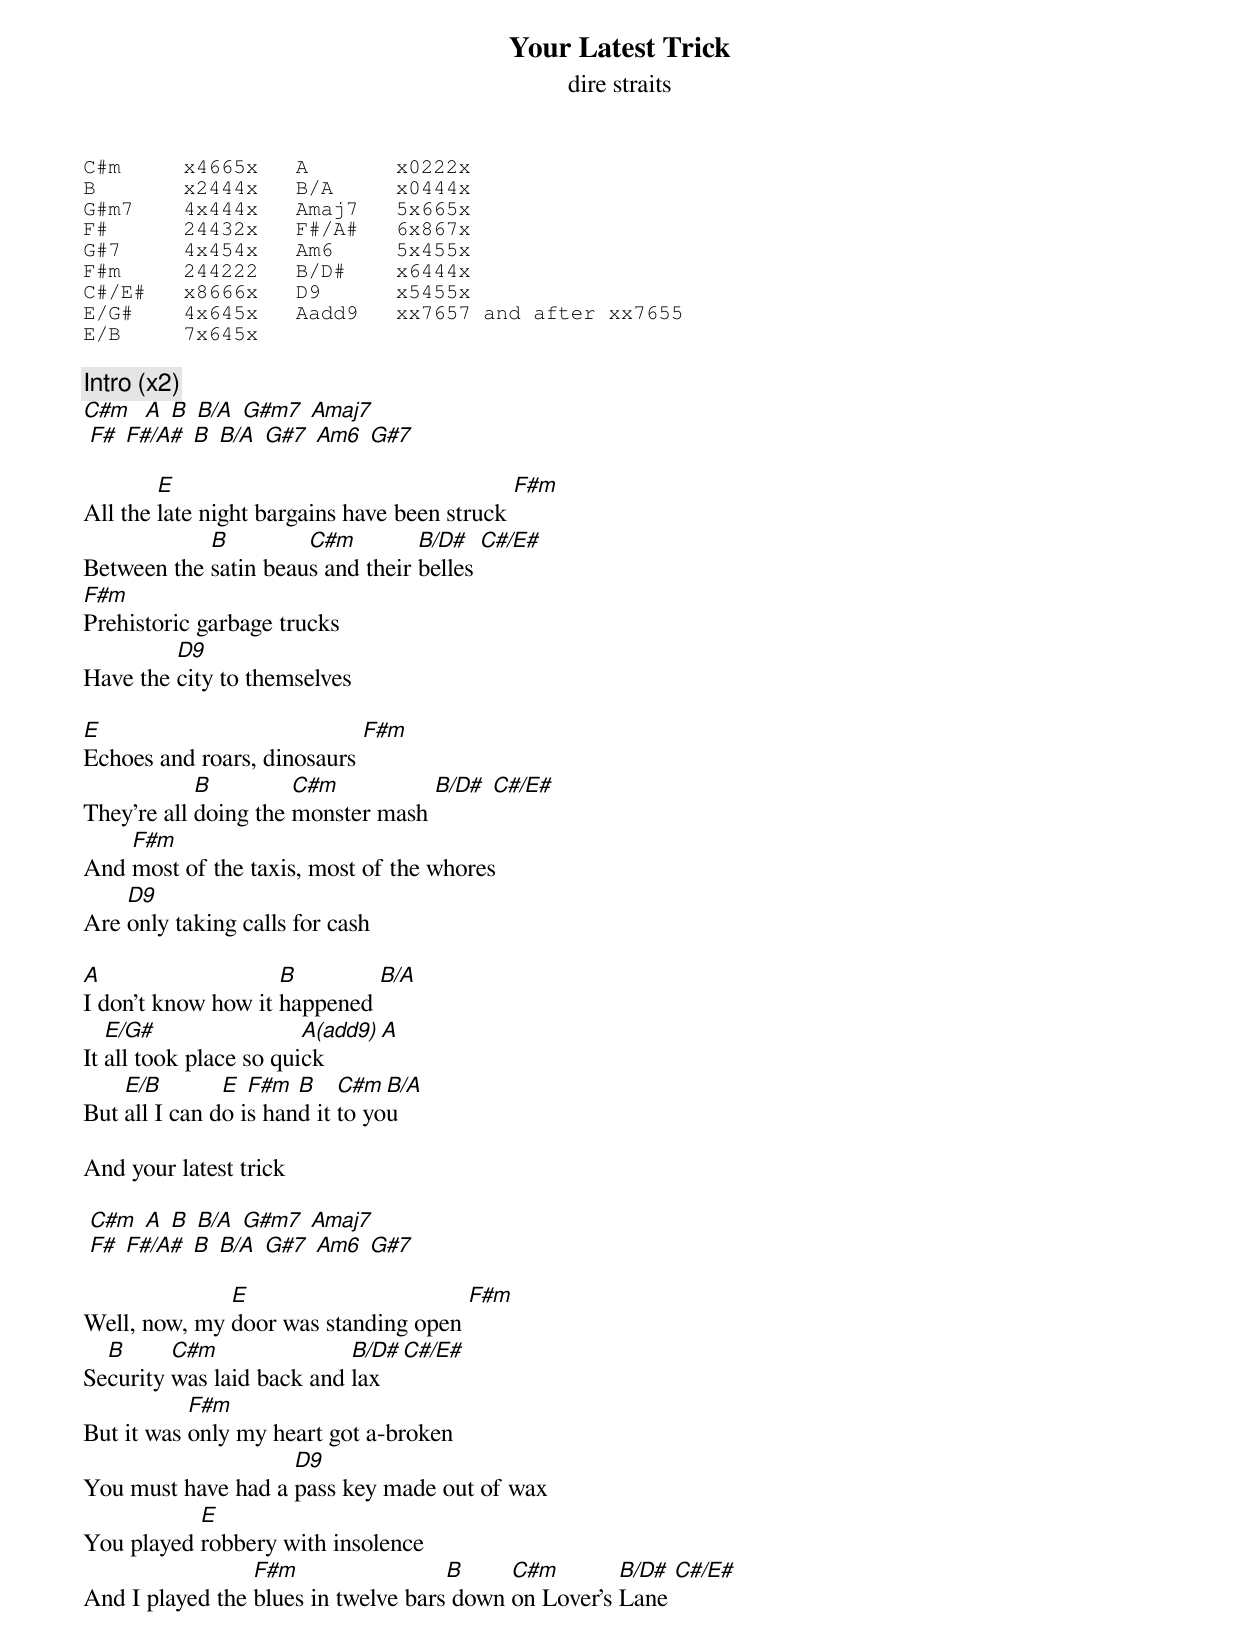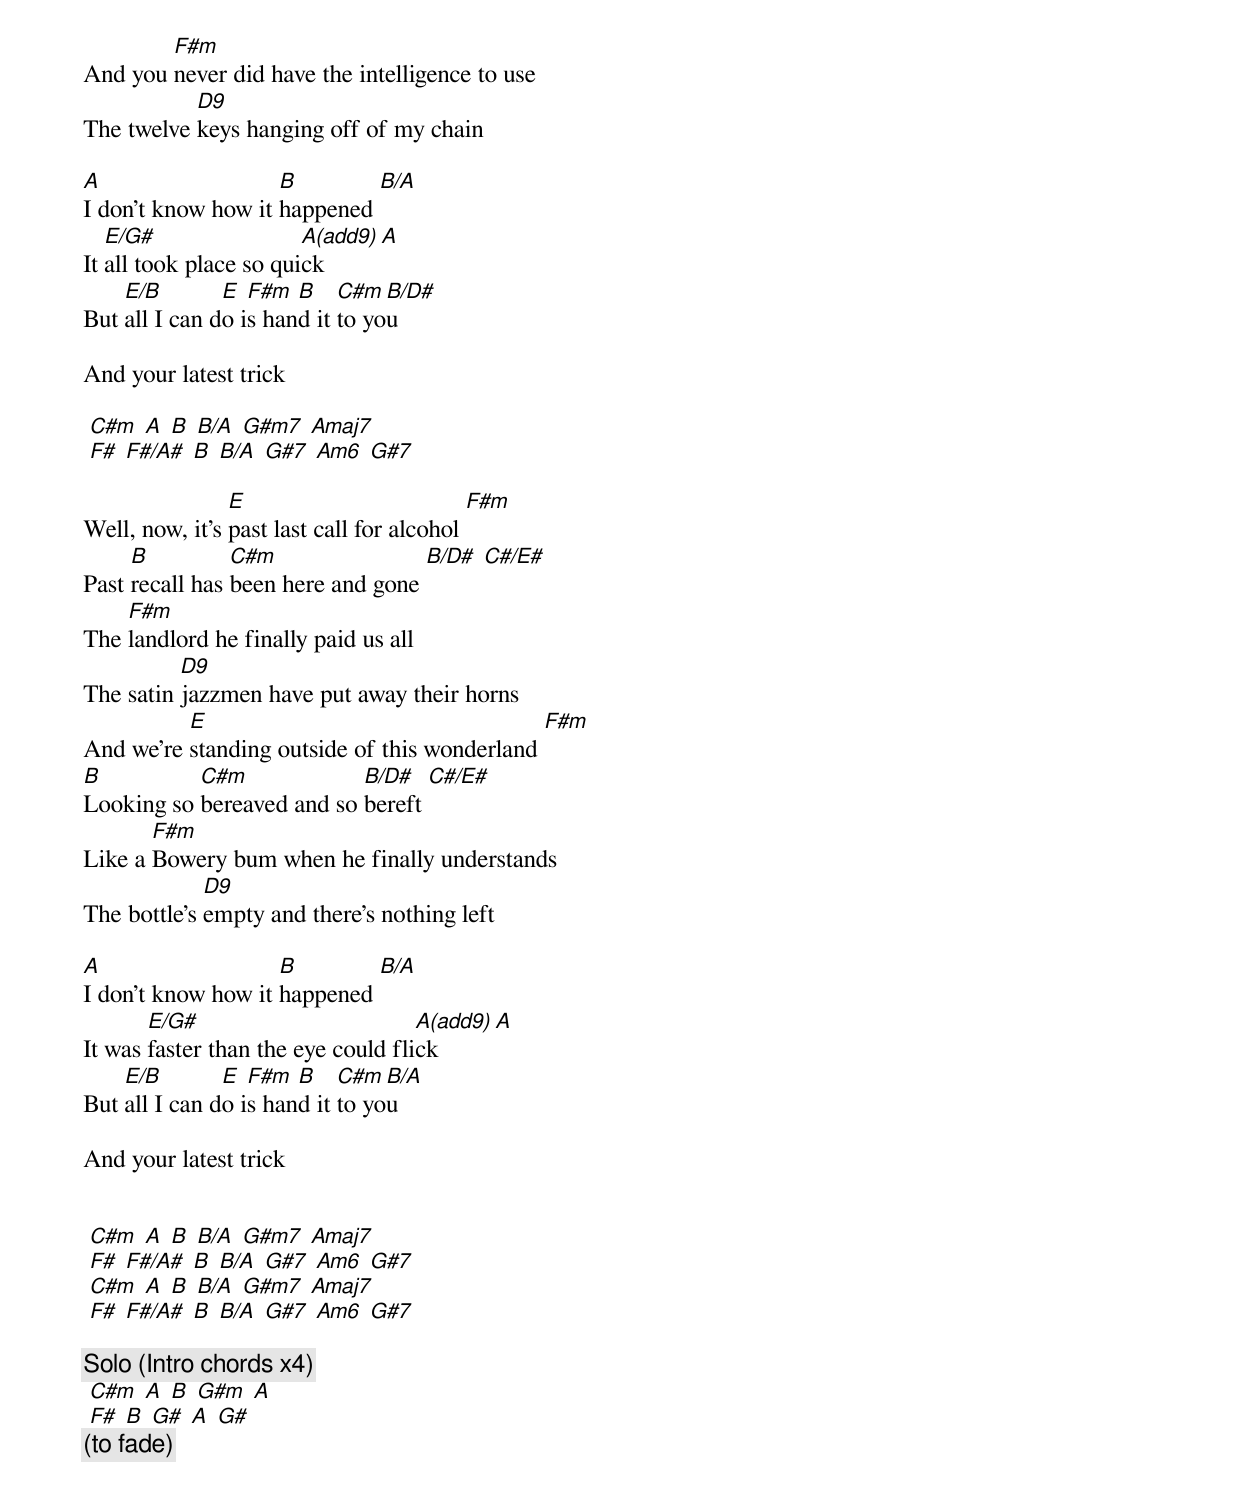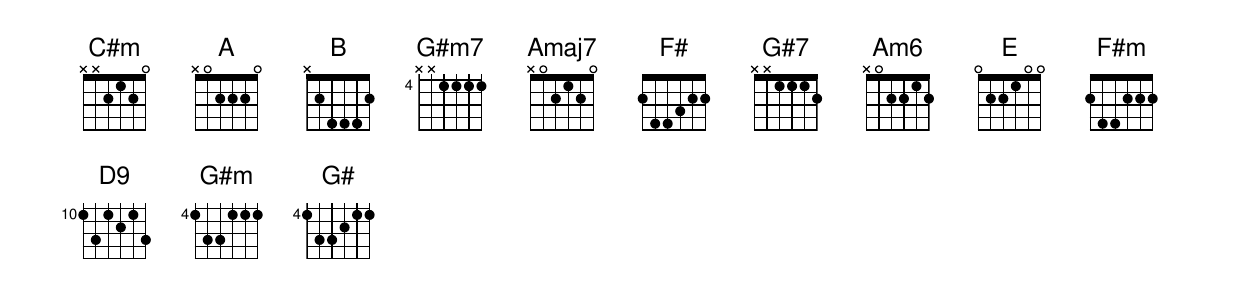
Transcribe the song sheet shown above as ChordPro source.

{title: Your Latest Trick}
{subtitle: dire straits}

{sot}
C#m     x4665x   A       x0222x
B       x2444x   B/A     x0444x
G#m7    4x444x   Amaj7   5x665x
F#      24432x   F#/A#   6x867x
G#7     4x454x   Am6     5x455x
F#m     244222   B/D#    x6444x
C#/E#   x8666x   D9      x5455x
E/G#    4x645x   Aadd9   xx7657 and after xx7655
E/B     7x645x
{eot}

{c:Intro (x2)}
[C#m]  [A] [B] [B/A] [G#m7] [Amaj7]
 [F#] [F#/A#] [B] [B/A] [G#7] [Am6] [G#7]

All the [E]late night bargains have been struck [F#m]
Between the [B]satin beau[C#m]s and their [B/D#]belles [C#/E#]
[F#m]Prehistoric garbage trucks
Have the [D9]city to themselves

[E]Echoes and roars, dinosaurs [F#m]
They're all [B]doing the [C#m]monster mash [B/D#] [C#/E#]
And [F#m]most of the taxis, most of the whores
Are [D9]only taking calls for cash

[A]I don't know how it [B]happened [B/A]
It [E/G#]all took place so qui[A(add9)]ck [A]
But [E/B]all I can d[E]o i[F#m]s han[B]d it [C#m]to yo[B/A]u

And your latest trick

 [C#m] [A] [B] [B/A] [G#m7] [Amaj7]
 [F#] [F#/A#] [B] [B/A] [G#7] [Am6] [G#7]

Well, now, my [E]door was standing open [F#m]
Se[B]curity [C#m]was laid back and [B/D#]lax [C#/E#]
But it was [F#m]only my heart got a-broken
You must have had a [D9]pass key made out of wax
You played [E]robbery with insolence
And I played the [F#m]blues in twelve bars[B] down [C#m]on Lover's [B/D#]Lane [C#/E#]
And you [F#m]never did have the intelligence to use
The twelve [D9]keys hanging off of my chain

[A]I don't know how it [B]happened [B/A]
It [E/G#]all took place so qui[A(add9)]ck [A]
But [E/B]all I can d[E]o i[F#m]s han[B]d it [C#m]to yo[B/D#]u

And your latest trick

 [C#m] [A] [B] [B/A] [G#m7] [Amaj7]
 [F#] [F#/A#] [B] [B/A] [G#7] [Am6] [G#7]

Well, now, it's [E]past last call for alcohol [F#m]
Past [B]recall has [C#m]been here and gone [B/D#] [C#/E#]
The [F#m]landlord he finally paid us all
The satin [D9]jazzmen have put away their horns
And we're [E]standing outside of this wonderland [F#m]
[B]Looking so [C#m]bereaved and so [B/D#]bereft [C#/E#]
Like a [F#m]Bowery bum when he finally understands
The bottle's [D9]empty and there's nothing left

[A]I don't know how it [B]happened [B/A]
It was [E/G#]faster than the eye could fli[A(add9)]ck [A]
But [E/B]all I can d[E]o i[F#m]s han[B]d it [C#m]to yo[B/A]u

And your latest trick


 [C#m] [A] [B] [B/A] [G#m7] [Amaj7]
 [F#] [F#/A#] [B] [B/A] [G#7] [Am6] [G#7]
 [C#m] [A] [B] [B/A] [G#m7] [Amaj7]
 [F#] [F#/A#] [B] [B/A] [G#7] [Am6] [G#7]

{c:Solo (Intro chords x4)}
 [C#m] [A] [B] [G#m] [A]
 [F#] [B] [G#] [A] [G#]
{c:(to fade)}
